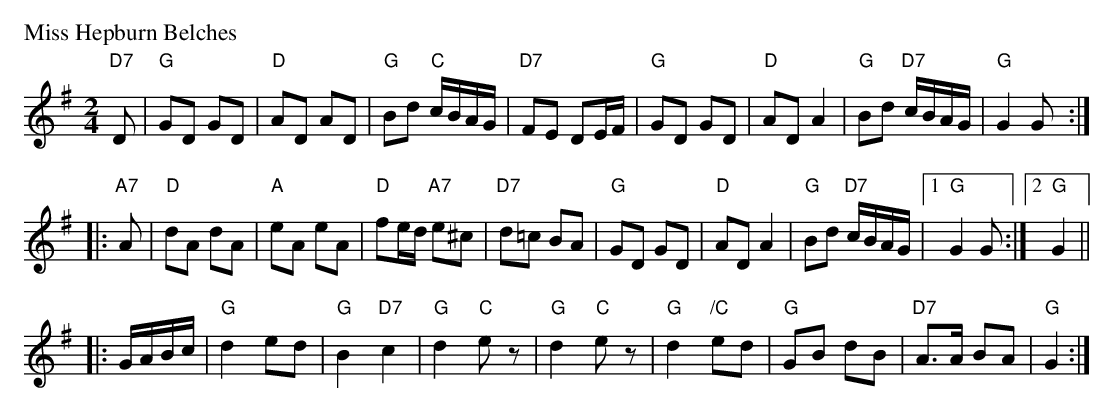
X:1
P: Miss Hepburn Belches
M:2/4
L:1/8
K:G
"D7"D |\
"G"GD GD | "D"AD AD | "G"Bd "C"c/B/A/G/ | "D7"FE DE/F/ |\
"G"GD GD | "D"AD A2 | "G"Bd "D7"c/B/A/G/ | "G"G2 G :|
|: "A7"A |\
"D"dA dA | "A"eA eA | "D"fe/d/ "A7"e^c | "D7"d=c BA |\
"G"GD GD | "D"AD A2 | "G"Bd "D7"c/B/A/G/ |1 "G"G2 G :|2 "G"G2 ||
|: G/A/B/c/ |\
"G"d2 ed | "G"B2 "D7"c2 | "G"d2 "C"ez | "G"d2 "C"ez |\
"G"d2 "/C"ed | "G"GB dB | "D7"A>A BA | "G"G2 :|
